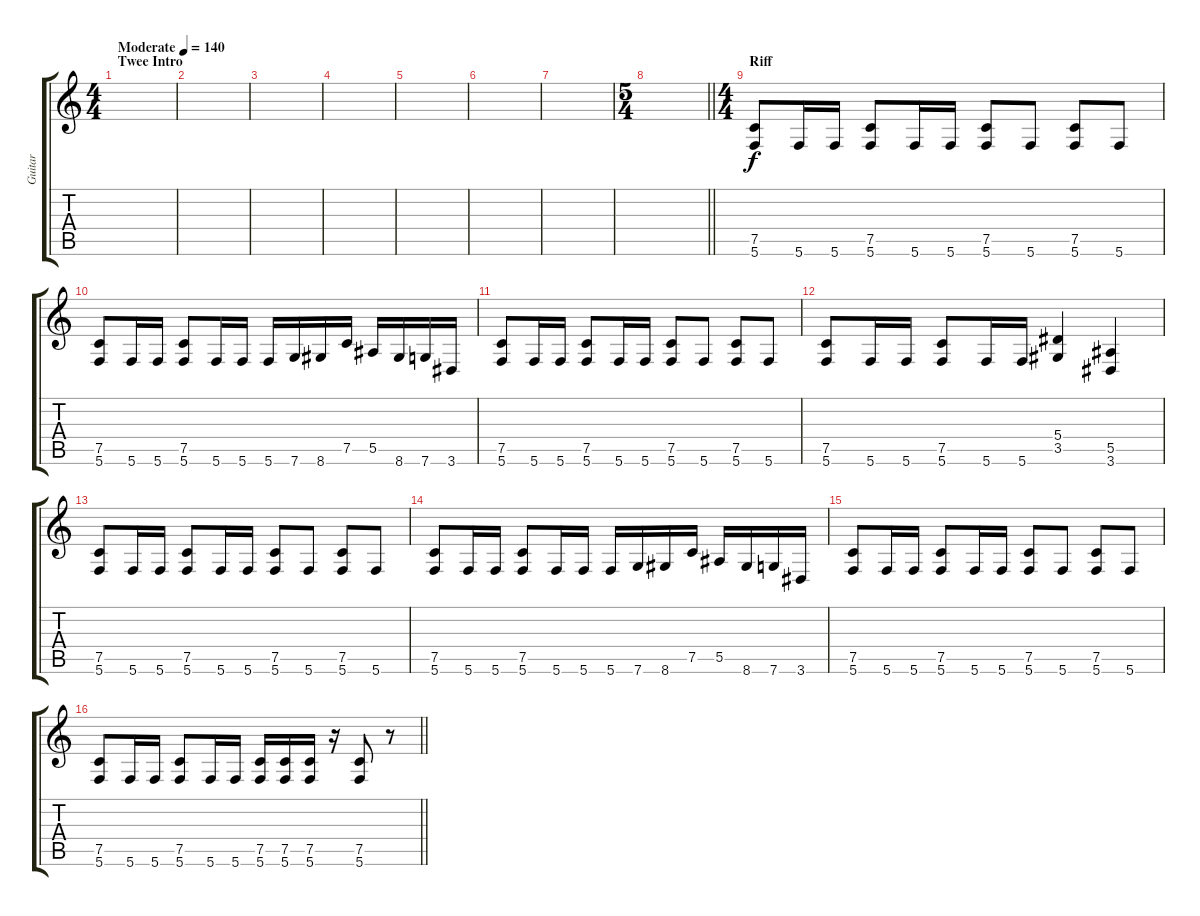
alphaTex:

\track ("Guitar" "Guitar") {instrument distortionguitar}
\staff {score tabs}
\tuning (C4 G3 Eb3 Bb2 F2 C2) {hide}
\ts (4 4)
\section ("" "Twee Intro")
\tempo (140 "Moderate")
\clef g2
\ks c
|
|
|
|
|
|
|
\ts (5 4)
\barLineRight lightlight
|
\ts (4 4)
\section ("" "Riff")
(7.5 5.6).8 5.6.16 5.6.16 (7.5 5.6).8 5.6.16 5.6.16 (7.5 5.6).8 5.6.8 (7.5 5.6).8 5.6.8 |
(7.5 5.6).8 5.6.16 5.6.16 (7.5 5.6).8 5.6.16 5.6.16 5.6.16 7.6.16 8.6.16 7.5.16 5.5.16 8.6.16 7.6.16 3.6.16 |
(7.5 5.6).8 5.6.16 5.6.16 (7.5 5.6).8 5.6.16 5.6.16 (7.5 5.6).8 5.6.8 (7.5 5.6).8 5.6.8 |
(7.5 5.6).8 5.6.16 5.6.16 (7.5 5.6).8 5.6.16 5.6.16 (5.4 3.5).4 (5.5 3.6).4 |
(7.5 5.6).8 5.6.16 5.6.16 (7.5 5.6).8 5.6.16 5.6.16 (7.5 5.6).8 5.6.8 (7.5 5.6).8 5.6.8 |
(7.5 5.6).8 5.6.16 5.6.16 (7.5 5.6).8 5.6.16 5.6.16 5.6.16 7.6.16 8.6.16 7.5.16 5.5.16 8.6.16 7.6.16 3.6.16 |
(7.5 5.6).8 5.6.16 5.6.16 (7.5 5.6).8 5.6.16 5.6.16 (7.5 5.6).8 5.6.8 (7.5 5.6).8 5.6.8 |
\barLineRight lightlight
(7.5 5.6).8 5.6.16 5.6.16 (7.5 5.6).8 5.6.16 5.6.16 (7.5 5.6).16 (7.5 5.6).16 (7.5 5.6).16 r.16 (7.5 5.6).8 r.8
